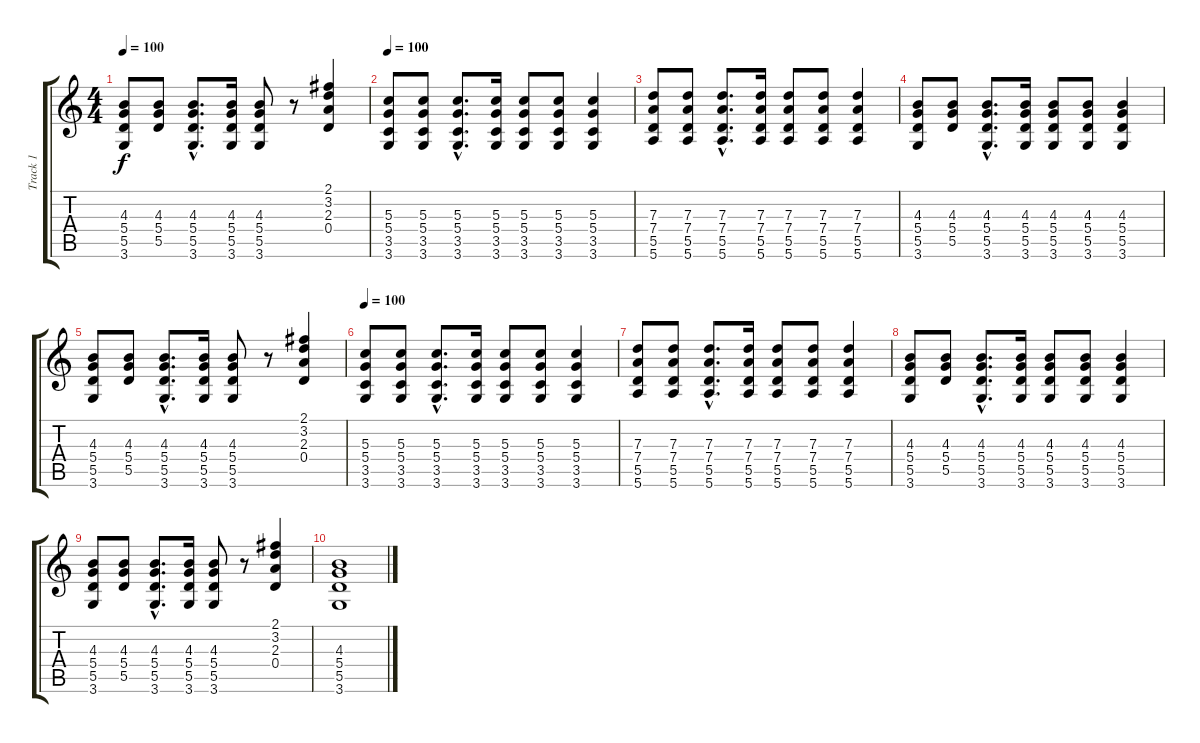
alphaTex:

\track ("Track 1" "Track 1") {instrument acousticguitarsteel}
\staff {score tabs}
\tuning (E4 B3 G3 D3 A2 E2) {hide}
\ts (4 4)
\tempo 100
\clef g2
\ks c
(4.3 5.4 5.5 3.6).8{dy f} (4.3 5.4 5.5).8 (4.3 5.4{hac} 5.5{hac} 3.6{hac}).8{d} (4.3 5.4 5.5 3.6).16 (4.3 5.4 5.5 3.6).8 r.8 (2.1 3.2 2.3 0.4).4 |
\tempo 100
(5.3 5.4 3.5 3.6).8{volume 7 instrument distortionguitar} (5.3 5.4 3.5 3.6).8 (5.3 5.4{hac} 3.5{hac} 3.6{hac}).8{d} (5.3 5.4 3.5 3.6).16 (5.3 5.4 3.5 3.6).8 (5.3 5.4 3.5 3.6).8 (5.3 5.4 3.5 3.6).4 |
(7.3 7.4 5.5 5.6).8 (7.3 7.4 5.5 5.6).8 (7.3 7.4{hac} 5.5{hac} 5.6{hac}).8{d} (7.3 7.4 5.5 5.6).16 (7.3 7.4 5.5 5.6).8 (7.3 7.4 5.5 5.6).8 (7.3 7.4 5.5 5.6).4 |
(4.3 5.4 5.5 3.6).8 (4.3 5.4 5.5).8 (4.3 5.4{hac} 5.5{hac} 3.6{hac}).8{d} (4.3 5.4 5.5 3.6).16 (4.3 5.4 5.5 3.6).8 (4.3 5.4 5.5 3.6).8 (4.3 5.4 5.5 3.6).4 |
(4.3 5.4 5.5 3.6).8 (4.3 5.4 5.5).8 (4.3 5.4{hac} 5.5{hac} 3.6{hac}).8{d} (4.3 5.4 5.5 3.6).16 (4.3 5.4 5.5 3.6).8 r.8 (2.1 3.2 2.3 0.4).4 |
\tempo 100
(5.3 5.4 3.5 3.6).8{volume 7 instrument distortionguitar} (5.3 5.4 3.5 3.6).8 (5.3 5.4{hac} 3.5{hac} 3.6{hac}).8{d} (5.3 5.4 3.5 3.6).16 (5.3 5.4 3.5 3.6).8 (5.3 5.4 3.5 3.6).8 (5.3 5.4 3.5 3.6).4 |
(7.3 7.4 5.5 5.6).8 (7.3 7.4 5.5 5.6).8 (7.3 7.4{hac} 5.5{hac} 5.6{hac}).8{d} (7.3 7.4 5.5 5.6).16 (7.3 7.4 5.5 5.6).8 (7.3 7.4 5.5 5.6).8 (7.3 7.4 5.5 5.6).4 |
(4.3 5.4 5.5 3.6).8 (4.3 5.4 5.5).8 (4.3 5.4{hac} 5.5{hac} 3.6{hac}).8{d} (4.3 5.4 5.5 3.6).16 (4.3 5.4 5.5 3.6).8 (4.3 5.4 5.5 3.6).8 (4.3 5.4 5.5 3.6).4 |
(4.3 5.4 5.5 3.6).8 (4.3 5.4 5.5).8 (4.3 5.4{hac} 5.5{hac} 3.6{hac}).8{d} (4.3 5.4 5.5 3.6).16 (4.3 5.4 5.5 3.6).8 r.8 (2.1 3.2 2.3 0.4).4 |
(4.3 5.4 5.5 3.6).1
